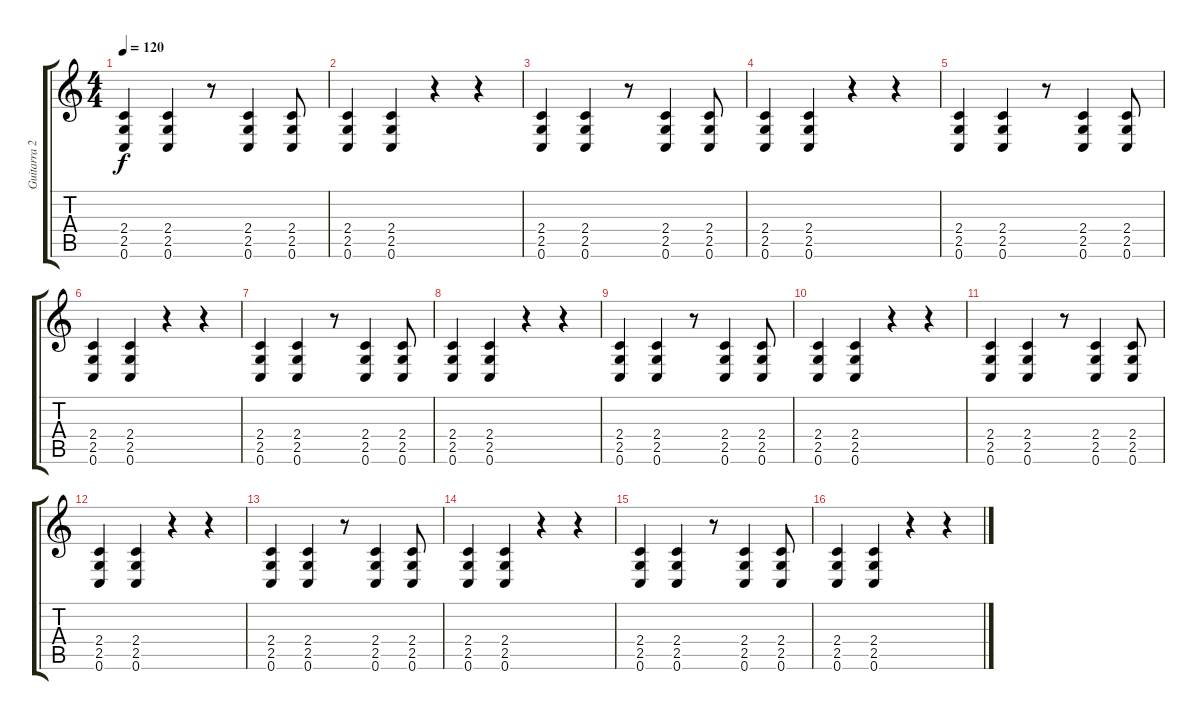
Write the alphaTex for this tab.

\track ("Guitarra 2" "Guitarra 2") {instrument overdrivenguitar}
\staff {score tabs}
\tuning (C4 G3 Eb3 Bb2 F2 C2) {hide}
\ts (4 4)
\tempo 120
\clef g2
\ks c
(2.4 2.5 0.6).4{dy f} (2.4 2.5 0.6).4 r.8 (2.4 2.5 0.6).4 (2.4 2.5 0.6).8 |
(2.4 2.5 0.6).4 (2.4 2.5 0.6).4 r.4 r.4 |
(2.4 2.5 0.6).4 (2.4 2.5 0.6).4 r.8 (2.4 2.5 0.6).4 (2.4 2.5 0.6).8 |
(2.4 2.5 0.6).4 (2.4 2.5 0.6).4 r.4 r.4 |
(2.4 2.5 0.6).4 (2.4 2.5 0.6).4 r.8 (2.4 2.5 0.6).4 (2.4 2.5 0.6).8 |
(2.4 2.5 0.6).4 (2.4 2.5 0.6).4 r.4 r.4 |
(2.4 2.5 0.6).4 (2.4 2.5 0.6).4 r.8 (2.4 2.5 0.6).4 (2.4 2.5 0.6).8 |
(2.4 2.5 0.6).4 (2.4 2.5 0.6).4 r.4 r.4 |
(2.4 2.5 0.6).4 (2.4 2.5 0.6).4 r.8 (2.4 2.5 0.6).4 (2.4 2.5 0.6).8 |
(2.4 2.5 0.6).4 (2.4 2.5 0.6).4 r.4 r.4 |
(2.4 2.5 0.6).4 (2.4 2.5 0.6).4 r.8 (2.4 2.5 0.6).4 (2.4 2.5 0.6).8 |
(2.4 2.5 0.6).4 (2.4 2.5 0.6).4 r.4 r.4 |
(2.4 2.5 0.6).4 (2.4 2.5 0.6).4 r.8 (2.4 2.5 0.6).4 (2.4 2.5 0.6).8 |
(2.4 2.5 0.6).4 (2.4 2.5 0.6).4 r.4 r.4 |
(2.4 2.5 0.6).4 (2.4 2.5 0.6).4 r.8 (2.4 2.5 0.6).4 (2.4 2.5 0.6).8 |
(2.4 2.5 0.6).4 (2.4 2.5 0.6).4 r.4 r.4
